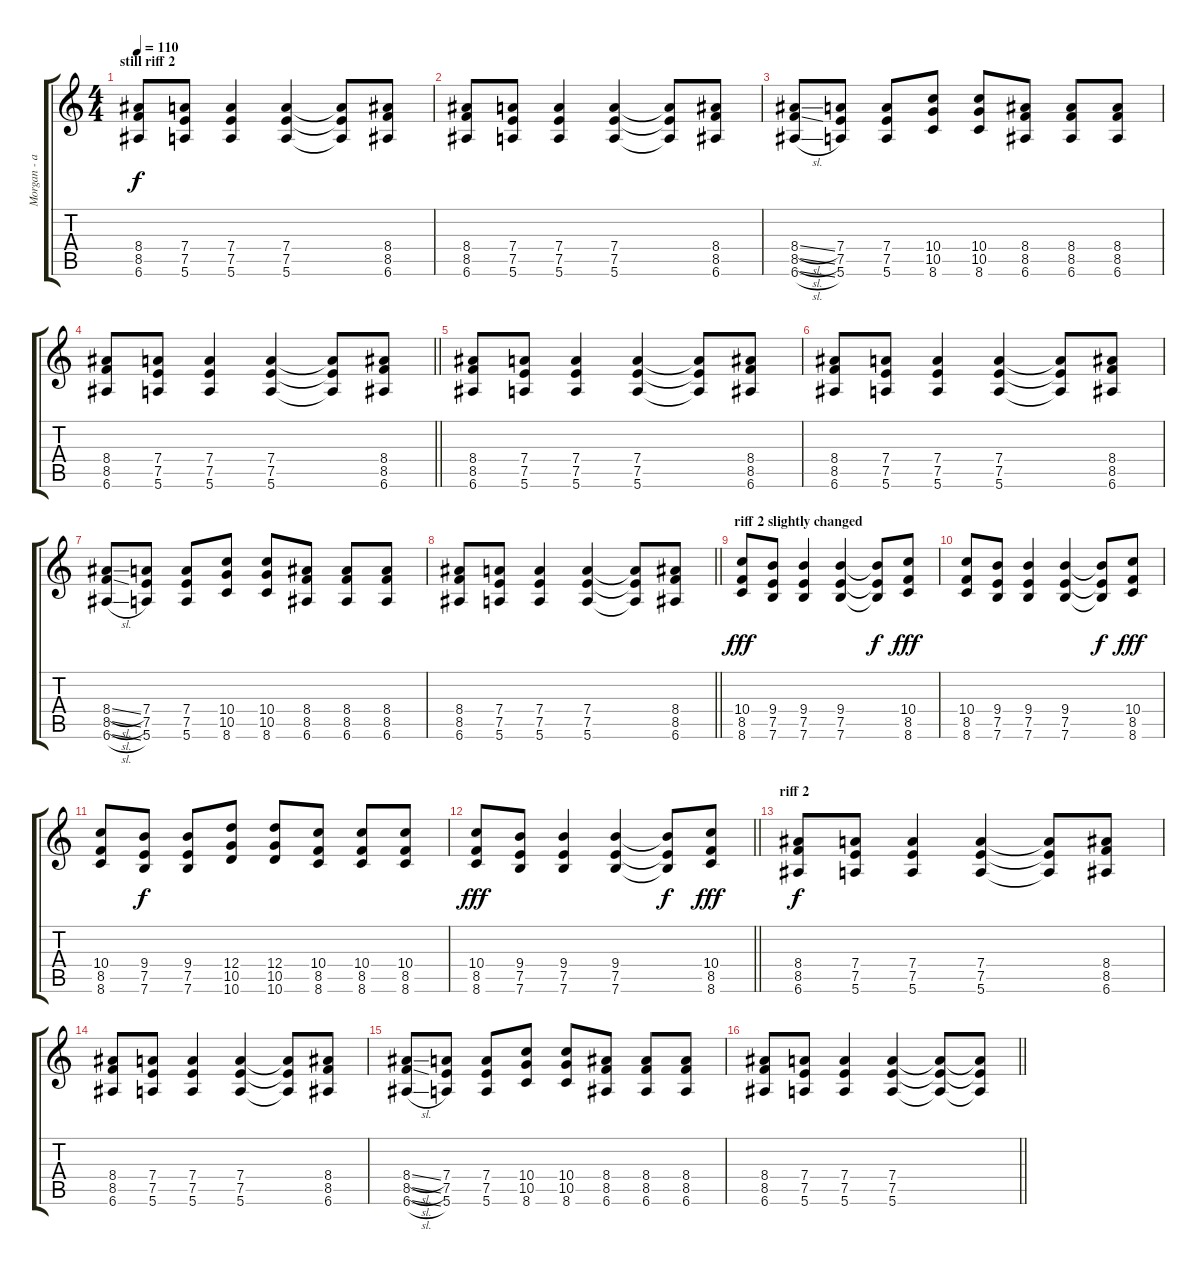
\track ("Morgan - addit. guitar" "Morgan - a") {instrument distortionguitar}
\staff {score tabs}
\tuning (E4 B3 G3 D3 A2 E2) {hide}
\ts (4 4)
\section ("" "still riff 2")
\tempo 110
\clef g2
\ks c
(8.4 8.5 6.6).8{dy f} (7.4 7.5 5.6).8 (7.4 7.5 5.6).4 (7.4 7.5 5.6).4 (7.4{t} 7.5{t} 5.6{t}).8 (8.4 8.5 6.6).8 |
(8.4 8.5 6.6).8 (7.4 7.5 5.6).8 (7.4 7.5 5.6).4 (7.4 7.5 5.6).4 (7.4{t} 7.5{t} 5.6{t}).8 (8.4 8.5 6.6).8 |
(8.4{sl} 8.5{sl} 6.6{sl}).8 (7.4 7.5 5.6).8 (7.4 7.5 5.6).8 (10.4 10.5 8.6).8 (10.4 10.5 8.6).8 (8.4 8.5 6.6).8 (8.4 8.5 6.6).8 (8.4 8.5 6.6).8 |
\barLineRight lightlight
(8.4 8.5 6.6).8 (7.4 7.5 5.6).8 (7.4 7.5 5.6).4 (7.4 7.5 5.6).4 (7.4{t} 7.5{t} 5.6{t}).8 (8.4 8.5 6.6).8 |
(8.4 8.5 6.6).8 (7.4 7.5 5.6).8 (7.4 7.5 5.6).4 (7.4 7.5 5.6).4 (7.4{t} 7.5{t} 5.6{t}).8 (8.4 8.5 6.6).8 |
(8.4 8.5 6.6).8 (7.4 7.5 5.6).8 (7.4 7.5 5.6).4 (7.4 7.5 5.6).4 (7.4{t} 7.5{t} 5.6{t}).8 (8.4 8.5 6.6).8 |
(8.4{sl} 8.5{sl} 6.6{sl}).8 (7.4 7.5 5.6).8 (7.4 7.5 5.6).8 (10.4 10.5 8.6).8 (10.4 10.5 8.6).8 (8.4 8.5 6.6).8 (8.4 8.5 6.6).8 (8.4 8.5 6.6).8 |
\barLineRight lightlight
(8.4 8.5 6.6).8 (7.4 7.5 5.6).8 (7.4 7.5 5.6).4 (7.4 7.5 5.6).4 (7.4{t} 7.5{t} 5.6{t}).8 (8.4 8.5 6.6).8 |
\section ("" "riff 2 slightly changed")
(10.4 8.5 8.6).8{dy fff} (9.4 7.5 7.6).8 (9.4 7.5 7.6).4 (9.4 7.5 7.6).4 (9.4{t} 7.5{t} 7.6{t}).8{dy f} (10.4 8.5 8.6).8{dy fff} |
(10.4 8.5 8.6).8 (9.4 7.5 7.6).8 (9.4 7.5 7.6).4 (9.4 7.5 7.6).4 (9.4{t} 7.5{t} 7.6{t}).8{dy f} (10.4 8.5 8.6).8{dy fff} |
(10.4 8.5 8.6).8 (9.4 7.5 7.6).8{dy f} (9.4 7.5 7.6).8 (12.4 10.5 10.6).8 (12.4 10.5 10.6).8 (10.4 8.5 8.6).8 (10.4 8.5 8.6).8 (10.4 8.5 8.6).8 |
\barLineRight lightlight
(10.4 8.5 8.6).8{dy fff} (9.4 7.5 7.6).8 (9.4 7.5 7.6).4 (9.4 7.5 7.6).4 (9.4{t} 7.5{t} 7.6{t}).8{dy f} (10.4 8.5 8.6).8{dy fff} |
\section ("" "riff 2")
(8.4 8.5 6.6).8{dy f} (7.4 7.5 5.6).8 (7.4 7.5 5.6).4 (7.4 7.5 5.6).4 (7.4{t} 7.5{t} 5.6{t}).8 (8.4 8.5 6.6).8 |
(8.4 8.5 6.6).8 (7.4 7.5 5.6).8 (7.4 7.5 5.6).4 (7.4 7.5 5.6).4 (7.4{t} 7.5{t} 5.6{t}).8 (8.4 8.5 6.6).8 |
(8.4{sl} 8.5{sl} 6.6{sl}).8 (7.4 7.5 5.6).8 (7.4 7.5 5.6).8 (10.4 10.5 8.6).8 (10.4 10.5 8.6).8 (8.4 8.5 6.6).8 (8.4 8.5 6.6).8 (8.4 8.5 6.6).8 |
\barLineRight lightlight
(8.4 8.5 6.6).8 (7.4 7.5 5.6).8 (7.4 7.5 5.6).4 (7.4 7.5 5.6).4 (7.4{t} 7.5{t} 5.6{t}).8 (7.4{t} 7.5{t} 5.6{t}).8
